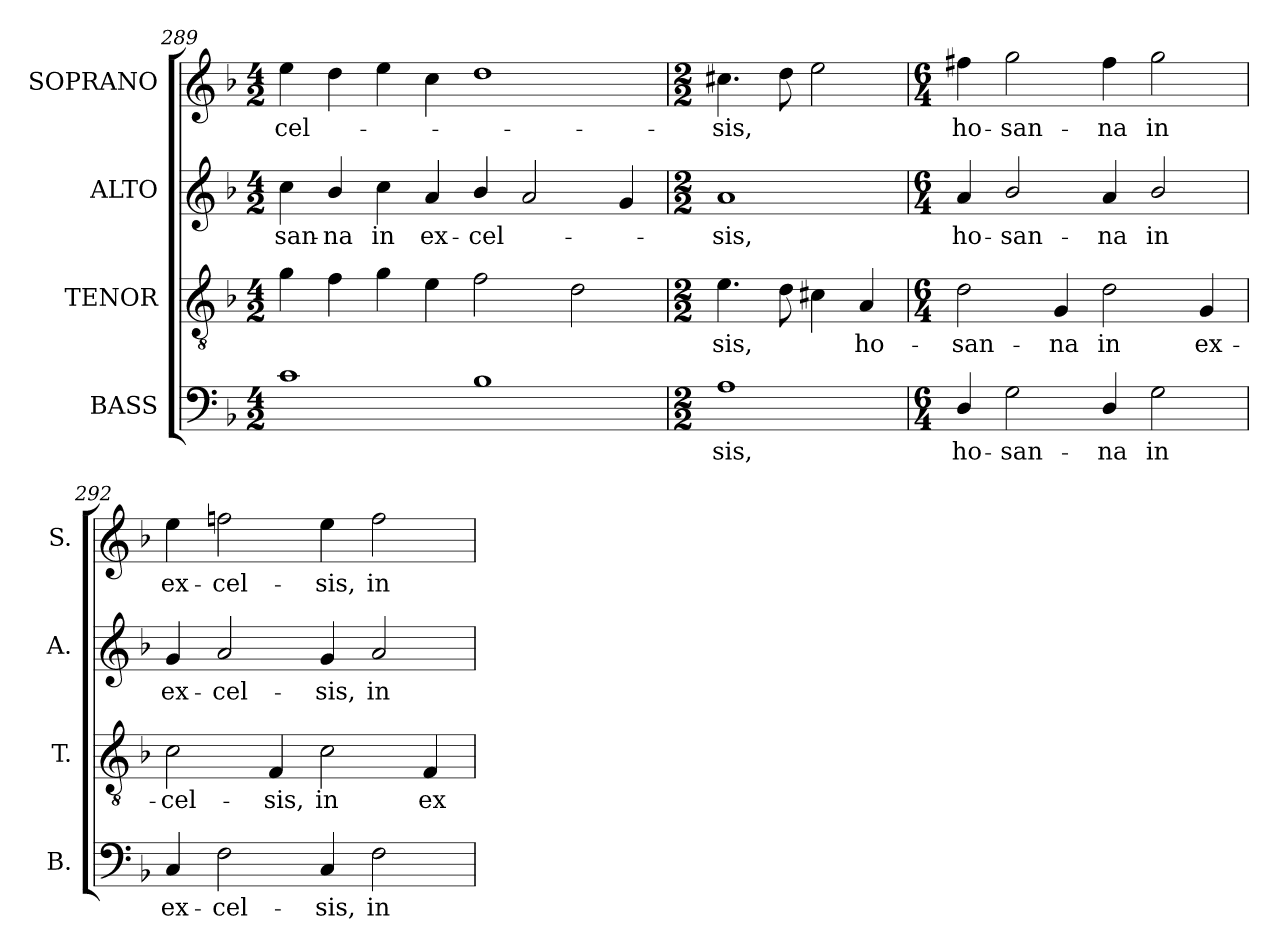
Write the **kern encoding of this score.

**kern	**text	**kern	**text	**kern	**text	**kern	**text
*part4	*part4	*part3	*part3	*part2	*part2	*part1	*part1
*staff4	*staff4	*staff3	*staff3	*staff2	*staff2	*staff1	*staff1
*I"BASS	*	*I"TENOR	*	*I"ALTO	*	*I"SOPRANO	*
*I'B.	*	*I'T.	*	*I'A.	*	*I'S.	*
*clefF4	*	*clefGv2	*	*clefG2	*	*clefG2	*
*	*	*ITrd7c12	*	*	*	*	*
*k[b-]	*	*k[b-]	*	*k[b-]	*	*k[b-]	*
*F:	*	*F:	*	*F:	*	*F:	*
*M4/2	*	*M4/2	*	*M4/2	*	*M4/2	*
=289	=289	=289	=289	=289	=289	=289	=289
!	!	!	!	!	!LO:LY:b:color=#000000	!	!
!	!	!	!	!	!	!	!LO:LY:b:color=#000000
1ci	.	4Gi\	.	4cci\	-san-	4eei\	-cel-
!	!	!	!	!	!LO:LY:b:color=#000000	!	!
.	.	4Fi\	.	4b-i/	-na	4ddi\	.
!	!	!	!	!	!LO:LY:b:color=#000000	!	!
.	.	4Gi\	.	4cci\	in	4eei\	.
!	!	!	!	!	!LO:LY:b:color=#000000	!	!
.	.	4Ei\	.	4ai/	ex-	4cci\	.
!	!	!	!	!	!LO:LY:b:color=#000000	!	!
1B-i	.	2Fi\	.	4b-i/	-cel-	1ddi	.
.	.	.	.	2ai/	.	.	.
.	.	2Di\	.	.	.	.	.
.	.	.	.	4gi/	.	.	.
=290	=290	=290	=290	=290	=290	=290	=290
*M2/2	*	*M2/2	*	*M2/2	*	*M2/2	*
!	!LO:LY:b:color=#000000	!	!	!	!	!	!
!	!	!	!LO:LY:b:color=#000000	!	!	!	!
!	!	!	!	!	!LO:LY:b:color=#000000	!	!
!	!	!	!	!	!	!	!LO:LY:b:color=#000000
1Ai	-sis,	4.Ei\	-sis,	1ai	-sis,	4.cc#Xi\	-sis,
.	.	8Di\	.	.	.	8ddi\	.
.	.	4C#Xi\	.	.	.	2eei\	.
!	!	!	!LO:LY:b:color=#000000	!	!	!	!
.	.	4AAi/	ho-	.	.	.	.
!!LO:LB:g=z
=291	=291	=291	=291	=291	=291	=291	=291
*M6/4	*	*M6/4	*	*M6/4	*	*M6/4	*
!	!LO:LY:b:color=#000000	!	!	!	!	!	!
!	!	!	!LO:LY:b:color=#000000	!	!	!	!
!	!	!	!	!	!LO:LY:b:color=#000000	!	!
!	!	!	!	!	!	!	!LO:LY:b:color=#000000
4Di/	ho-	2Di\	-san-	4ai/	ho-	4ff#Xi\	ho-
!	!LO:LY:b:color=#000000	!	!	!	!	!	!
!	!	!	!	!	!LO:LY:b:color=#000000	!	!
!	!	!	!	!	!	!	!LO:LY:b:color=#000000
2Gi\	-san-	.	.	2b-i/	-san-	2ggi\	-san-
!	!	!	!LO:LY:b:color=#000000	!	!	!	!
.	.	4GGi/	-na	.	.	.	.
!	!LO:LY:b:color=#000000	!	!	!	!	!	!
!	!	!	!LO:LY:b:color=#000000	!	!	!	!
!	!	!	!	!	!LO:LY:b:color=#000000	!	!
!	!	!	!	!	!	!	!LO:LY:b:color=#000000
4Di/	-na	2Di\	in	4ai/	-na	4ff#i\	-na
!	!LO:LY:b:color=#000000	!	!	!	!	!	!
!	!	!	!	!	!LO:LY:b:color=#000000	!	!
!	!	!	!	!	!	!	!LO:LY:b:color=#000000
2Gi\	in	.	.	2b-i/	in	2ggi\	in
!	!	!	!LO:LY:b:color=#000000	!	!	!	!
.	.	4GGi/	ex-	.	.	.	.
=292	=292	=292	=292	=292	=292	=292	=292
!	!LO:LY:b:color=#000000	!	!	!	!	!	!
!	!	!	!LO:LY:b:color=#000000	!	!	!	!
!	!	!	!	!	!LO:LY:b:color=#000000	!	!
!	!	!	!	!	!	!	!LO:LY:b:color=#000000
4Ci/	ex-	2Ci\	-cel-	4gi/	ex-	4eei\	ex-
!	!LO:LY:b:color=#000000	!	!	!	!	!	!
!	!	!	!	!	!LO:LY:b:color=#000000	!	!
!	!	!	!	!	!	!	!LO:LY:b:color=#000000
2Fi\	-cel-	.	.	2ai/	-cel-	2ffni\	-cel-
!	!	!	!LO:LY:b:color=#000000	!	!	!	!
.	.	4FFi/	-sis,	.	.	.	.
!	!LO:LY:b:color=#000000	!	!	!	!	!	!
!	!	!	!LO:LY:b:color=#000000	!	!	!	!
!	!	!	!	!	!LO:LY:b:color=#000000	!	!
!	!	!	!	!	!	!	!LO:LY:b:color=#000000
4Ci/	-sis,	2Ci\	in	4gi/	-sis,	4eei\	-sis,
!	!LO:LY:b:color=#000000	!	!	!	!	!	!
!	!	!	!	!	!LO:LY:b:color=#000000	!	!
!	!	!	!	!	!	!	!LO:LY:b:color=#000000
2Fi\	in	.	.	2ai/	in	2ffi\	in
!	!	!	!LO:LY:b:color=#000000	!	!	!	!
.	.	4FFi/	ex-	.	.	.	.
=	=	=	=	=	=	=	=
*-	*-	*-	*-	*-	*-	*-	*-
